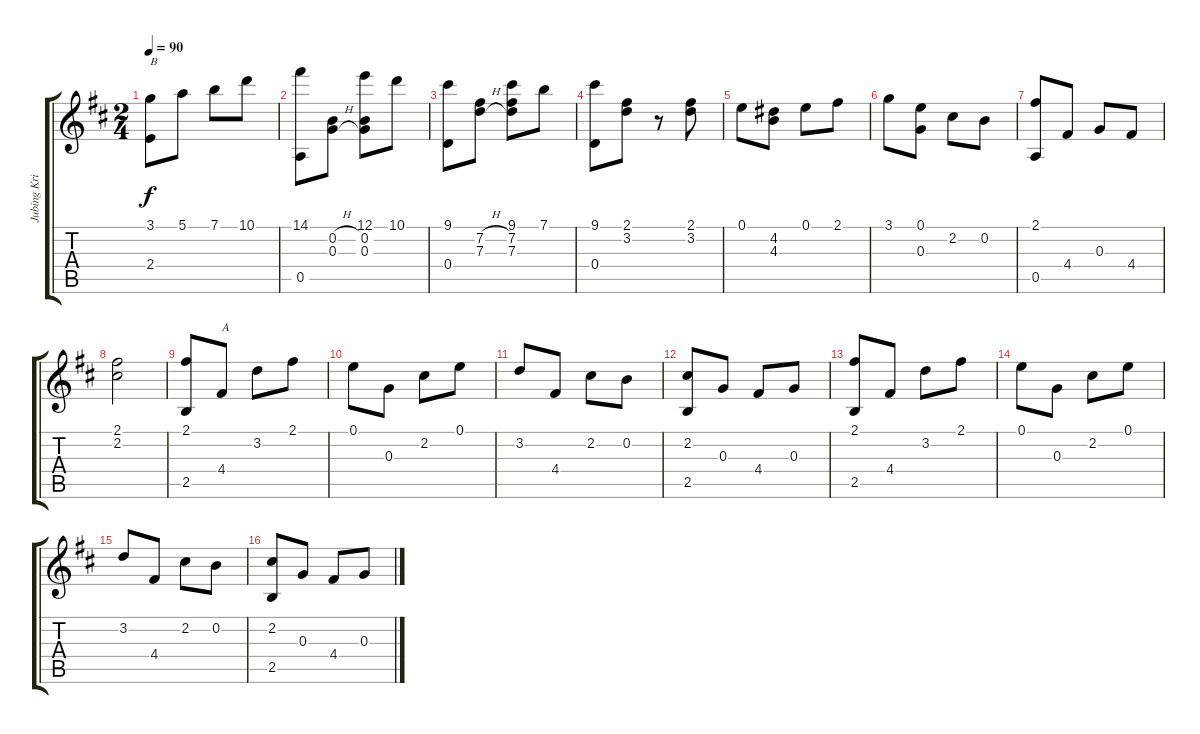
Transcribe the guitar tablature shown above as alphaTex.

\track ("Jubing Kristianto" "Jubing Kri") {instrument acousticguitarsteel}
\staff {score tabs}
\tuning (E4 B3 G3 D3 A2 E2) {hide}
\ts (2 4)
\tempo 90
\clef g2
\ks bminor
(3.1 2.4).8{txt "B" dy f} 5.1.8 7.1.8 10.1.8 |
(14.1 0.5).8 (0.2{h} 0.3{h}).8 (12.1 0.2 0.3).8 10.1.8 |
(9.1 0.4).8 (7.2{h} 7.3{h}).8 (9.1 7.2 7.3).8 7.1.8 |
(9.1 0.4).8 (2.1 3.2).8 r.8 (2.1 3.2).8 |
0.1.8 (4.2 4.3).8 0.1.8 2.1.8 |
3.1.8 (0.1 0.3).8 2.2.8 0.2.8 |
(2.1 0.5).8 4.4.8 0.3.8 4.4.8 |
(2.1 2.2).2 |
(2.1 2.5).8 4.4.8{txt "A"} 3.2.8 2.1.8 |
0.1.8 0.3.8 2.2.8 0.1.8 |
3.2.8 4.4.8 2.2.8 0.2.8 |
(2.2 2.5).8 0.3.8 4.4.8 0.3.8 |
(2.1 2.5).8 4.4.8 3.2.8 2.1.8 |
0.1.8 0.3.8 2.2.8 0.1.8 |
3.2.8 4.4.8 2.2.8 0.2.8 |
(2.2 2.5).8 0.3.8 4.4.8 0.3.8
